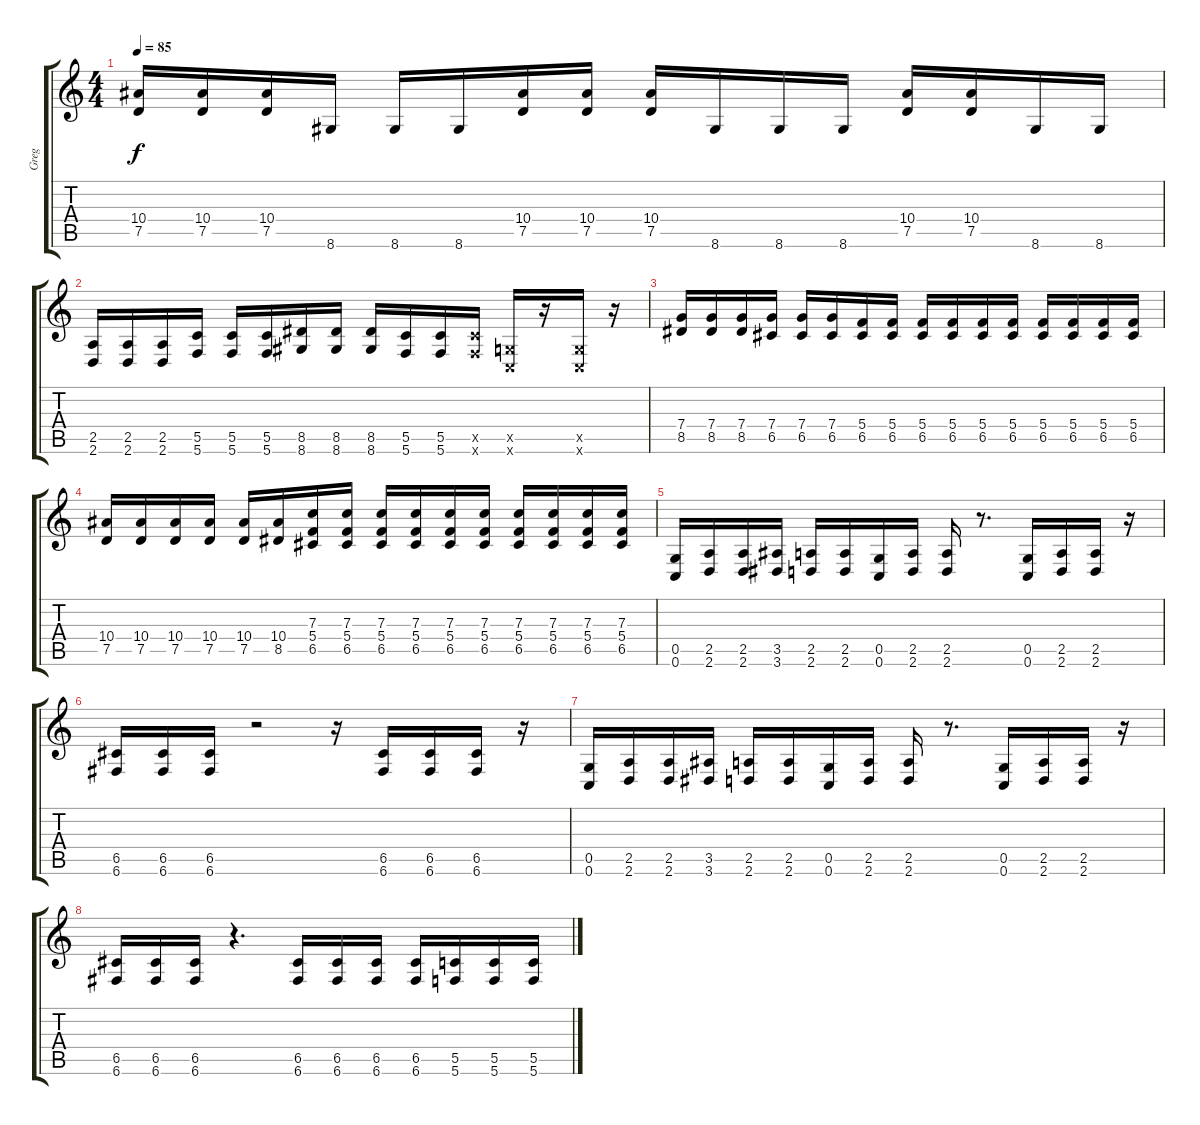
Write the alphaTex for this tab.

\track ("Greg" "Greg") {instrument distortionguitar}
\staff {score tabs}
\tuning (D4 A3 F3 C3 G2 C2) {hide}
\ts (4 4)
\tempo 85
\clef g2
\ks c
(10.4 7.5).16{dy f} (10.4 7.5).16 (10.4 7.5).16 8.6.16 8.6.16 8.6.16 (10.4 7.5).16 (10.4 7.5).16 (10.4 7.5).16 8.6.16 8.6.16 8.6.16 (10.4 7.5).16 (10.4 7.5).16 8.6.16 8.6.16 |
(2.5 2.6).16 (2.5 2.6).16 (2.5 2.6).16 (5.5 5.6).16 (5.5 5.6).16 (5.5 5.6).16 (8.5 8.6).16 (8.5 8.6).16 (8.5 8.6).16 (5.5 5.6).16 (5.5 5.6).16 (5.5{x} 5.6{x}).16 (0.5{x} 0.6{x}).16 r.16 (0.5{x} 0.6{x}).16 r.16 |
(7.4 8.5).16 (7.4 8.5).16 (7.4 8.5).16 (7.4 6.5).16 (7.4 6.5).16 (7.4 6.5).16 (5.4 6.5).16 (5.4 6.5).16 (5.4 6.5).16 (5.4 6.5).16 (5.4 6.5).16 (5.4 6.5).16 (5.4 6.5).16 (5.4 6.5).16 (5.4 6.5).16 (5.4 6.5).16 |
(10.4 7.5).16 (10.4 7.5).16 (10.4 7.5).16 (10.4 7.5).16 (10.4 7.5).16 (10.4 8.5).16 (7.3 5.4 6.5).16 (7.3 5.4 6.5).16 (7.3 5.4 6.5).16 (7.3 5.4 6.5).16 (7.3 5.4 6.5).16 (7.3 5.4 6.5).16 (7.3 5.4 6.5).16 (7.3 5.4 6.5).16 (7.3 5.4 6.5).16 (7.3 5.4 6.5).16 |
(0.5 0.6).16 (2.5 2.6).16 (2.5 2.6).16 (3.5 3.6).16 (2.5 2.6).16 (2.5 2.6).16 (0.5 0.6).16 (2.5 2.6).16 (2.5 2.6).16 r.8{d} (0.5 0.6).16 (2.5 2.6).16 (2.5 2.6).16 r.16 |
(6.5 6.6).16 (6.5 6.6).16 (6.5 6.6).16 r.2 r.16 (6.5 6.6).16 (6.5 6.6).16 (6.5 6.6).16 r.16 |
(0.5 0.6).16 (2.5 2.6).16 (2.5 2.6).16 (3.5 3.6).16 (2.5 2.6).16 (2.5 2.6).16 (0.5 0.6).16 (2.5 2.6).16 (2.5 2.6).16 r.8{d} (0.5 0.6).16 (2.5 2.6).16 (2.5 2.6).16 r.16 |
(6.5 6.6).16 (6.5 6.6).16 (6.5 6.6).16 r.4{d} (6.5 6.6).16 (6.5 6.6).16 (6.5 6.6).16 (6.5 6.6).16 (5.5 5.6).16 (5.5 5.6).16 (5.5 5.6).16
